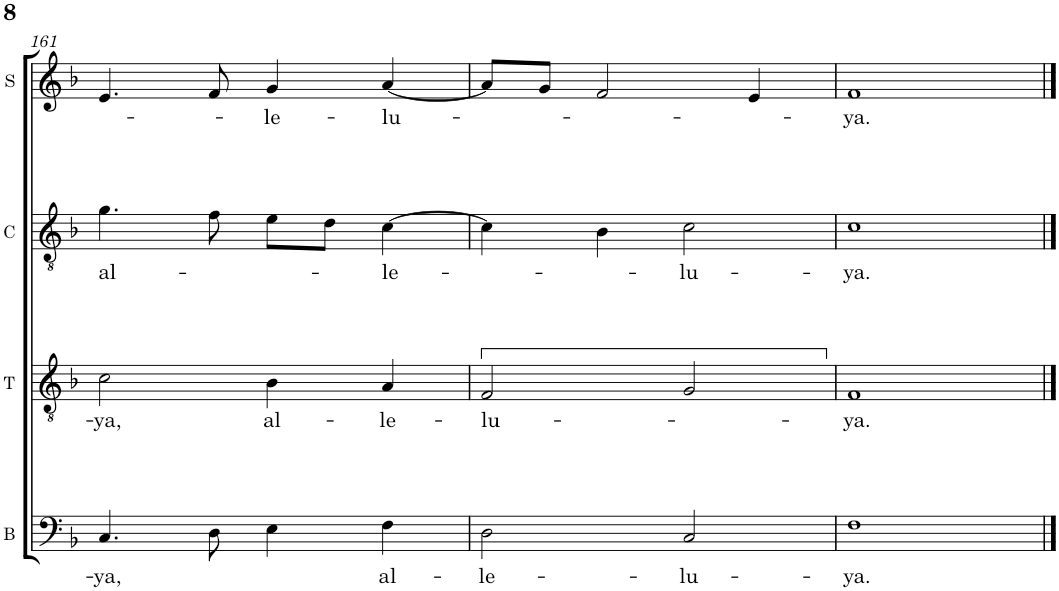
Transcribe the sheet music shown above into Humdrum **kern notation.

**kern	**text	**kern	**text	**kern	**text	**kern	**text
*part4	*part4	*part3	*part3	*part2	*part2	*part1	*part1
*staff4	*staff4	*staff3	*staff3	*staff2	*staff2	*staff1	*staff1
*I"B	*	*I"T	*	*I"C	*	*I"S	*
*I'B	*	*I'T	*	*I'C	*	*I'S	*
!!LO:PB:g=z
*clefF4	*	*clefGv2	*	*clefGv2	*	*clefG2	*
*k[b-]	*	*k[b-]	*	*k[b-]	*	*k[b-]	*
*M2/2	*	*M2/2	*	*M2/2	*	*M2/2	*
*met(c|)	*	*met(c|)	*	*met(c|)	*	*met(c|)	*
=161	=161	=161	=161	=161	=161	=161	=161
!	!LO:LY:b	!	!LO:LY:b	!	!LO:LY:b	!	!
4.C/	-ya,	2c\	-ya,	4.g\	al-	4.e/	.
8D\	.	.	.	8f\	.	8f/	.
!	!	!	!LO:LY:b	!	!	!	!LO:LY:b
4E\	.	4B-\	al-	8e\L	.	4g/	-le-
.	.	.	.	8d\J	.	.	.
!	!LO:LY:b	!	!LO:LY:b	!	!LO:LY:b	!	!LO:LY:b
4F\	al-	4A/	-le-	[4c\	-le-	[4a/	-lu-
=162	=162	=162	=162	=162	=162	=162	=162
!	!LO:LY:b	!	!LO:LY:b	!	!	!	!
2D\	-le-	2F/	-lu-	4c\]	.	8a/L]	.
.	.	.	.	.	.	8g/J	.
.	.	.	.	4B-\	.	2f/	.
!	!LO:LY:b	!	!	!	!LO:LY:b	!	!
2C/	-lu-	2G/	.	2c\	-lu-	.	.
.	.	.	.	.	.	4e/	.
=163	=163	=163	=163	=163	=163	=163	=163
!	!LO:LY:b	!	!LO:LY:b	!	!LO:LY:b	!	!LO:LY:b
1F	-ya.	1F	-ya.	1c	-ya.	1f	-ya.
==	==	==	==	==	==	==	==
*-	*-	*-	*-	*-	*-	*-	*-
